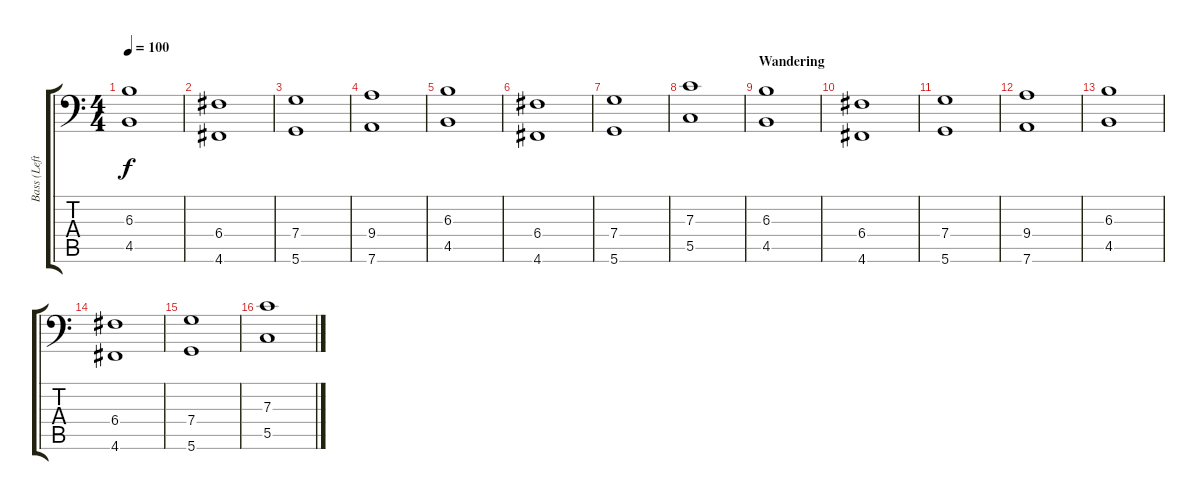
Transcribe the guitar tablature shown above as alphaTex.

\track ("Bass (Left)" "Bass (Left") {instrument contrabass}
\staff {score tabs}
\tuning (D3 A2 F2 C2 G1 D1) {hide}
\ts (4 4)
\tempo 100
\clef f4
\ks c
(6.3 4.5).1{dy f} |
(6.4 4.6).1 |
(7.4 5.6).1 |
(9.4 7.6).1 |
(6.3 4.5).1 |
(6.4 4.6).1 |
(7.4 5.6).1 |
(7.3 5.5).1 |
\section ("" "Wandering")
(6.3 4.5).1 |
(6.4 4.6).1 |
(7.4 5.6).1 |
(9.4 7.6).1 |
(6.3 4.5).1 |
(6.4 4.6).1 |
(7.4 5.6).1 |
(7.3 5.5).1
